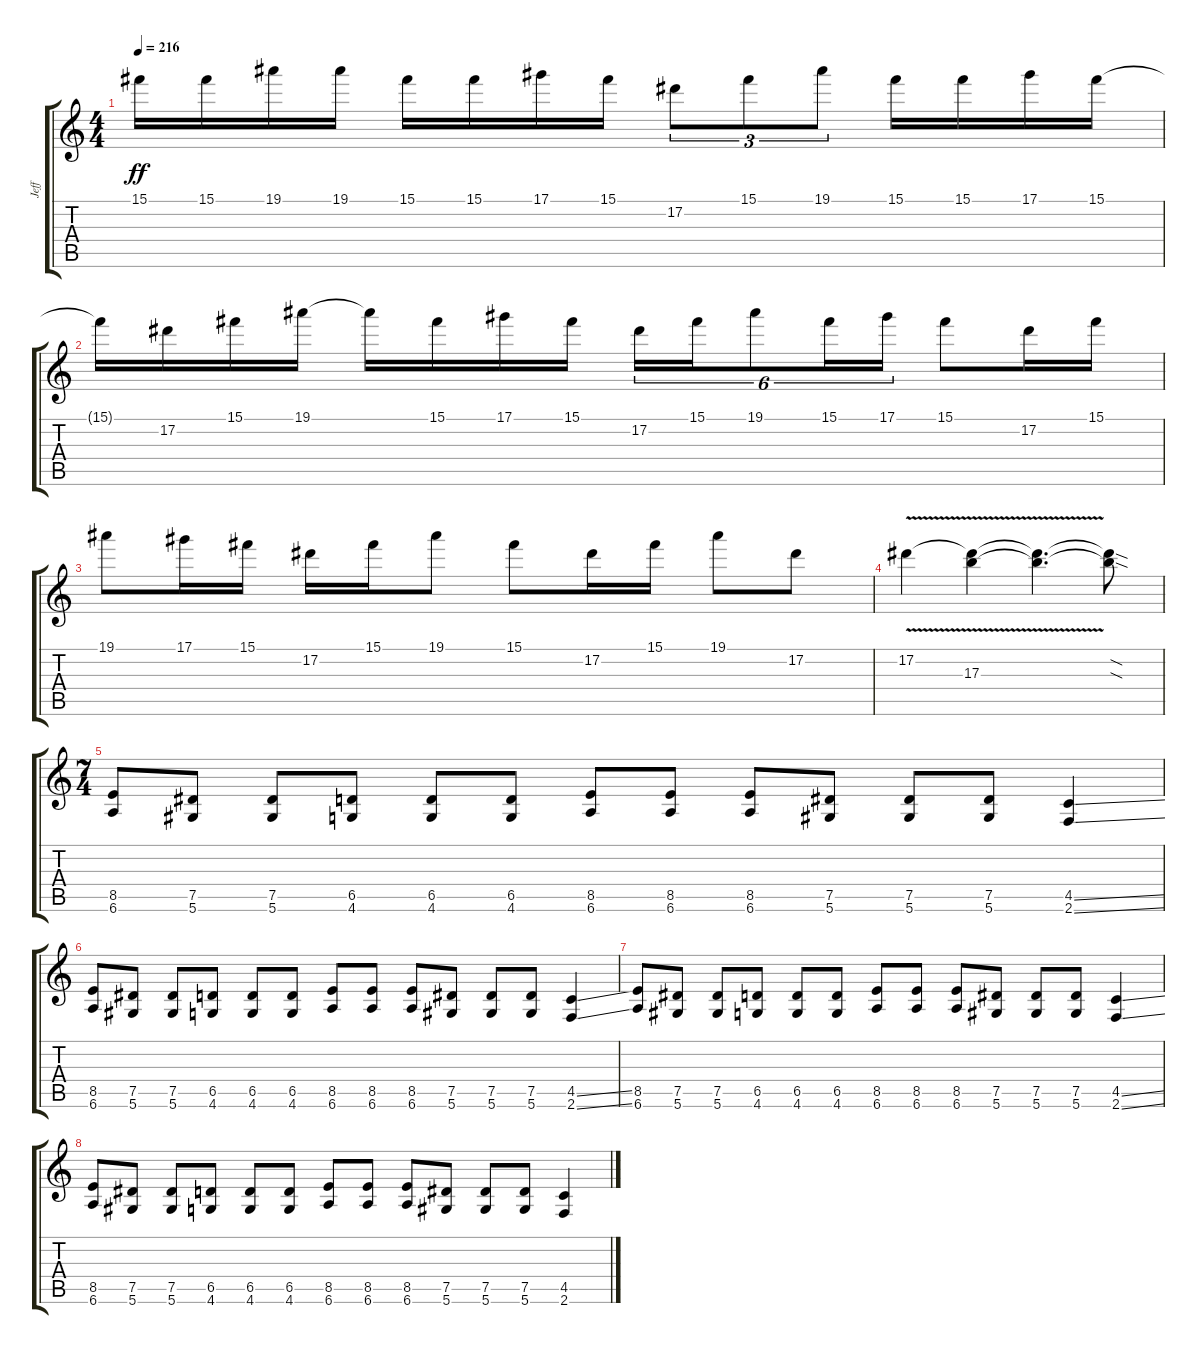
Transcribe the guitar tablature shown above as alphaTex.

\track ("Jeff" "Jeff") {instrument overdrivenguitar}
\staff {score tabs}
\tuning (Eb4 Bb3 Gb3 Db3 Ab2 Eb2) {hide}
\ts (4 4)
\tempo 216
\clef g2
\ks c
15.1.16{dy ff} 15.1.16 19.1.16 19.1.16 15.1.16 15.1.16 17.1.16 15.1.16 17.2.8{tu (3 2)} 15.1.8{tu (3 2)} 19.1.8{tu (3 2)} 15.1.16 15.1.16 17.1.16 15.1.16 |
15.1{t}.16 17.2.16 15.1.16 19.1.16 19.1{t}.16 15.1.16 17.1.16 15.1.16 17.2.16{tu (6 4)} 15.1.16{tu (6 4)} 19.1.8{tu (6 4)} 15.1.16{tu (6 4)} 17.1.16{tu (6 4)} 15.1.8 17.2.16 15.1.16 |
19.1.8 17.1.16 15.1.16 17.2.16 15.1.16 19.1.8 15.1.8 17.2.16 15.1.16 19.1.8 17.2.8 |
17.2{v}.4 (17.2{t} 17.3{v}).4 (17.2{t} 17.3{t}).4{d} (17.2{sod t} 17.3{sod t}).8 |
\ts (7 4)
(8.5 6.6).8 (7.5 5.6).8 (7.5 5.6).8 (6.5 4.6).8 (6.5 4.6).8 (6.5 4.6).8 (8.5 6.6).8 (8.5 6.6).8 (8.5 6.6).8 (7.5 5.6).8 (7.5 5.6).8 (7.5 5.6).8 (4.5{ss} 2.6{ss}).4 |
(8.5 6.6).8 (7.5 5.6).8 (7.5 5.6).8 (6.5 4.6).8 (6.5 4.6).8 (6.5 4.6).8 (8.5 6.6).8 (8.5 6.6).8 (8.5 6.6).8 (7.5 5.6).8 (7.5 5.6).8 (7.5 5.6).8 (4.5{ss} 2.6{ss}).4 |
(8.5 6.6).8 (7.5 5.6).8 (7.5 5.6).8 (6.5 4.6).8 (6.5 4.6).8 (6.5 4.6).8 (8.5 6.6).8 (8.5 6.6).8 (8.5 6.6).8 (7.5 5.6).8 (7.5 5.6).8 (7.5 5.6).8 (4.5{ss} 2.6{ss}).4 |
(8.5 6.6).8 (7.5 5.6).8 (7.5 5.6).8 (6.5 4.6).8 (6.5 4.6).8 (6.5 4.6).8 (8.5 6.6).8 (8.5 6.6).8 (8.5 6.6).8 (7.5 5.6).8 (7.5 5.6).8 (7.5 5.6).8 (4.5 2.6).4
